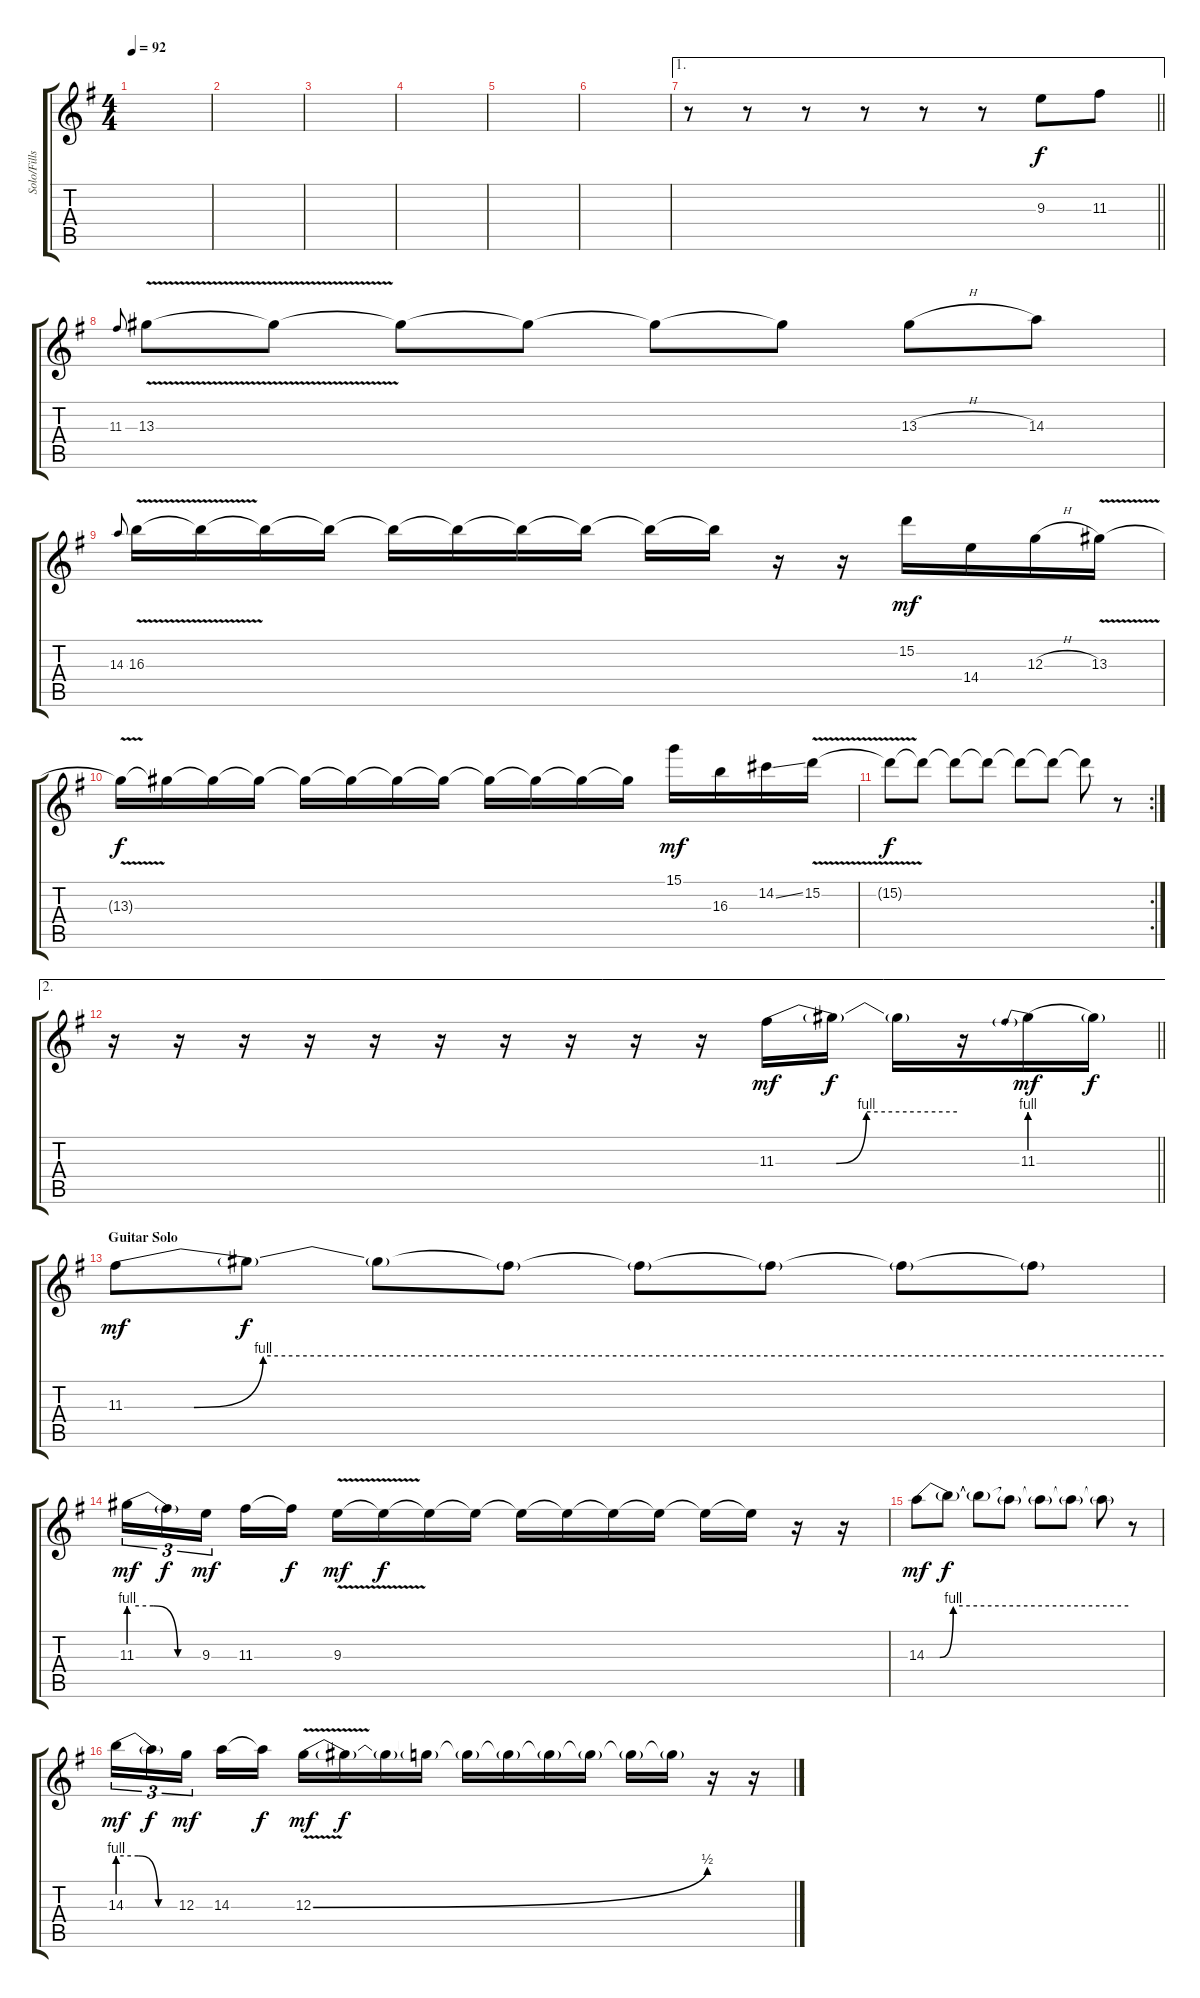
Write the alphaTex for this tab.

\track ("Solo/Fills" "Solo/Fills") {instrument overdrivenguitar}
\staff {score tabs}
\tuning (E4 B3 G3 D3 A2 E2) {hide}
\ts (4 4)
\tempo 92
\clef g2
\ks g
|
|
|
|
|
|
\ae 1
\barLineRight lightlight
r.8 r.8 r.8 r.8 r.8 r.8 9.3.8 11.3.8 |
11.3.8{gr onbeat} 13.3{v}.8 13.3{t}.8 13.3{t}.8 13.3{t}.8 13.3{t}.8 13.3{t}.8 13.3{h}.8 14.3.8 |
14.3.8{gr onbeat} 16.3{v}.16 16.3{t}.16 16.3{t}.16 16.3{t}.16 16.3{t}.16 16.3{t}.16 16.3{t}.16 16.3{t}.16 16.3{t}.16 16.3{t}.16 r.16 r.16 15.2.16{dy mf} 14.4.16 12.3{h}.16 13.3{v}.16 |
13.3{t}.16{dy f} 13.3{t}.16 13.3{t}.16 13.3{t}.16 13.3{t}.16 13.3{t}.16 13.3{t}.16 13.3{t}.16 13.3{t}.16 13.3{t}.16 13.3{t}.16 13.3{t}.16 15.1.16{dy mf} 16.3.16 14.2{ss}.16 15.2{v}.16 |
\rc 2
15.2{t}.8{dy f} 15.2{t}.8 15.2{t}.8 15.2{t}.8 15.2{t}.8 15.2{t}.8 15.2{t}.8 r.8 |
\ae 2
\barLineRight lightlight
r.16 r.16 r.16 r.16 r.16 r.16 r.16 r.16 r.16 r.16 11.3{be (custom 0 0 20 0 30 4 60 4)}.16{dy mf} 11.3{t}.16{dy f} 11.3{t}.16 r.16 11.3{be (prebend 0 4 60 4)}.16{dy mf} 11.3{t}.16{dy f} |
\section ("" "Guitar Solo")
11.3{be (custom 0 0 4 0 8 4 60 4)}.8{dy mf} 11.3{t}.8{dy f} 11.3{t}.8 11.3{t}.8 11.3{t}.8 11.3{t}.8 11.3{t}.8 11.3{t}.8 |
11.3{be (custom 0 4 20 4 40 0 60 0)}.16{tu (3 2) dy mf} 11.3{t}.16{tu (3 2) dy f} 9.3.16{tu (3 2) dy mf beam splitsecondary} 11.3.16 11.3{t}.16{dy f} 9.3{v}.16{dy mf} 9.3{t}.16{dy f} 9.3{t}.16 9.3{t}.16 9.3{t}.16 9.3{t}.16 9.3{t}.16 9.3{t}.16 9.3{t}.16 9.3{t}.16 r.16 r.16 |
14.3{be (custom 0 0 4 0 8 4 60 4)}.8{dy mf} 14.3{t}.8{dy f} 14.3{t}.8 14.3{t}.8 14.3{t}.8 14.3{t}.8 14.3{t}.8 r.8 |
14.3{be (custom 0 4 20 4 40 0 60 0)}.16{tu (3 2) dy mf} 14.3{t}.16{tu (3 2) dy f} 12.3.16{tu (3 2) dy mf beam splitsecondary} 14.3.16 14.3{t}.16{dy f} 12.3{be (bend 0 0 60 2) v}.16{dy mf} 12.3{t}.16{dy f} 12.3{t}.16 12.3{t}.16 12.3{t}.16 12.3{t}.16 12.3{t}.16 12.3{t}.16 12.3{t}.16 12.3{t}.16 r.16 r.16
